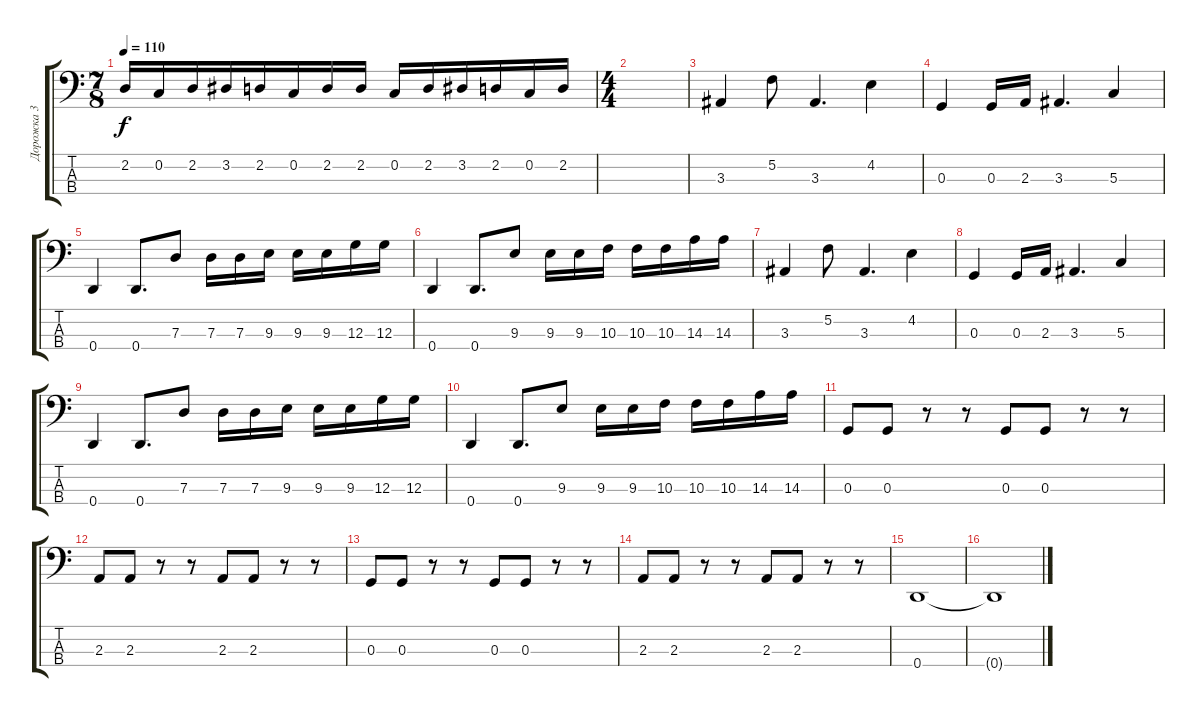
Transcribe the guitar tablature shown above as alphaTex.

\track ("Дорожка 3" "Дорожка 3") {instrument electricbassfinger}
\staff {score tabs}
\tuning (F2 C2 G1 D1) {hide}
\ts (7 8)
\tempo 110
\clef f4
\ks c
2.2.16{dy f} 0.2.16 2.2.16 3.2.16 2.2.16 0.2.16 2.2.16 2.2.16 0.2.16 2.2.16 3.2.16 2.2.16 0.2.16 2.2.16 |
\ts (4 4)
|
3.3.4 5.2.8 3.3.4{d} 4.2.4 |
0.3.4 0.3.16 2.3.16 3.3.4{d} 5.3.4 |
0.4.4 0.4.8{d} 7.3.8 7.3.16 7.3.16 9.3.16 9.3.16 9.3.16 12.3.16 12.3.16 |
0.4.4 0.4.8{d} 9.3.8 9.3.16 9.3.16 10.3.16 10.3.16 10.3.16 14.3.16 14.3.16 |
3.3.4 5.2.8 3.3.4{d} 4.2.4 |
0.3.4 0.3.16 2.3.16 3.3.4{d} 5.3.4 |
0.4.4 0.4.8{d} 7.3.8 7.3.16 7.3.16 9.3.16 9.3.16 9.3.16 12.3.16 12.3.16 |
0.4.4 0.4.8{d} 9.3.8 9.3.16 9.3.16 10.3.16 10.3.16 10.3.16 14.3.16 14.3.16 |
0.3.8 0.3.8 r.8 r.8 0.3.8 0.3.8 r.8 r.8 |
2.3.8 2.3.8 r.8 r.8 2.3.8 2.3.8 r.8 r.8 |
0.3.8 0.3.8 r.8 r.8 0.3.8 0.3.8 r.8 r.8 |
2.3.8 2.3.8 r.8 r.8 2.3.8 2.3.8 r.8 r.8 |
0.4.1 |
0.4{t}.1
